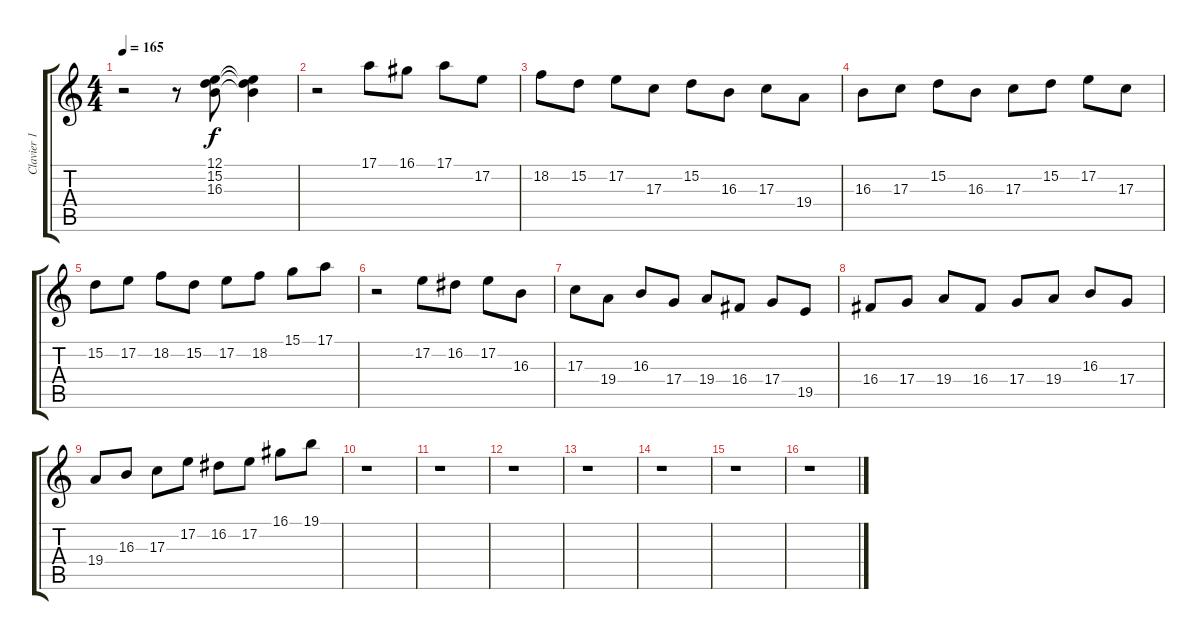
\track ("Clavier 1" "Clavier 1") {instrument voiceoohs}
\staff {score tabs}
\tuning (E4 B3 G3 D3 A2 E2) {hide}
\ts (4 4)
\tempo 165
\clef g2
\ks c
r.2{dy f} r.8 (12.1 15.2 16.3).8 (12.1{t} 15.2{t} 16.3{t}).4 |
r.2 17.1.8 16.1.8 17.1.8 17.2.8 |
18.2.8 15.2.8 17.2.8 17.3.8 15.2.8 16.3.8 17.3.8 19.4.8 |
16.3.8 17.3.8 15.2.8 16.3.8 17.3.8 15.2.8 17.2.8 17.3.8 |
15.2.8 17.2.8 18.2.8 15.2.8 17.2.8 18.2.8 15.1.8 17.1.8 |
r.2 17.2.8 16.2.8 17.2.8 16.3.8 |
17.3.8 19.4.8 16.3.8 17.4.8 19.4.8 16.4.8 17.4.8 19.5.8 |
16.4.8 17.4.8 19.4.8 16.4.8 17.4.8 19.4.8 16.3.8 17.4.8 |
19.4.8 16.3.8 17.3.8 17.2.8 16.2.8 17.2.8 16.1.8 19.1.8 |
r.1 |
r.1 |
r.1 |
r.1 |
r.1 |
r.1 |
r.1
